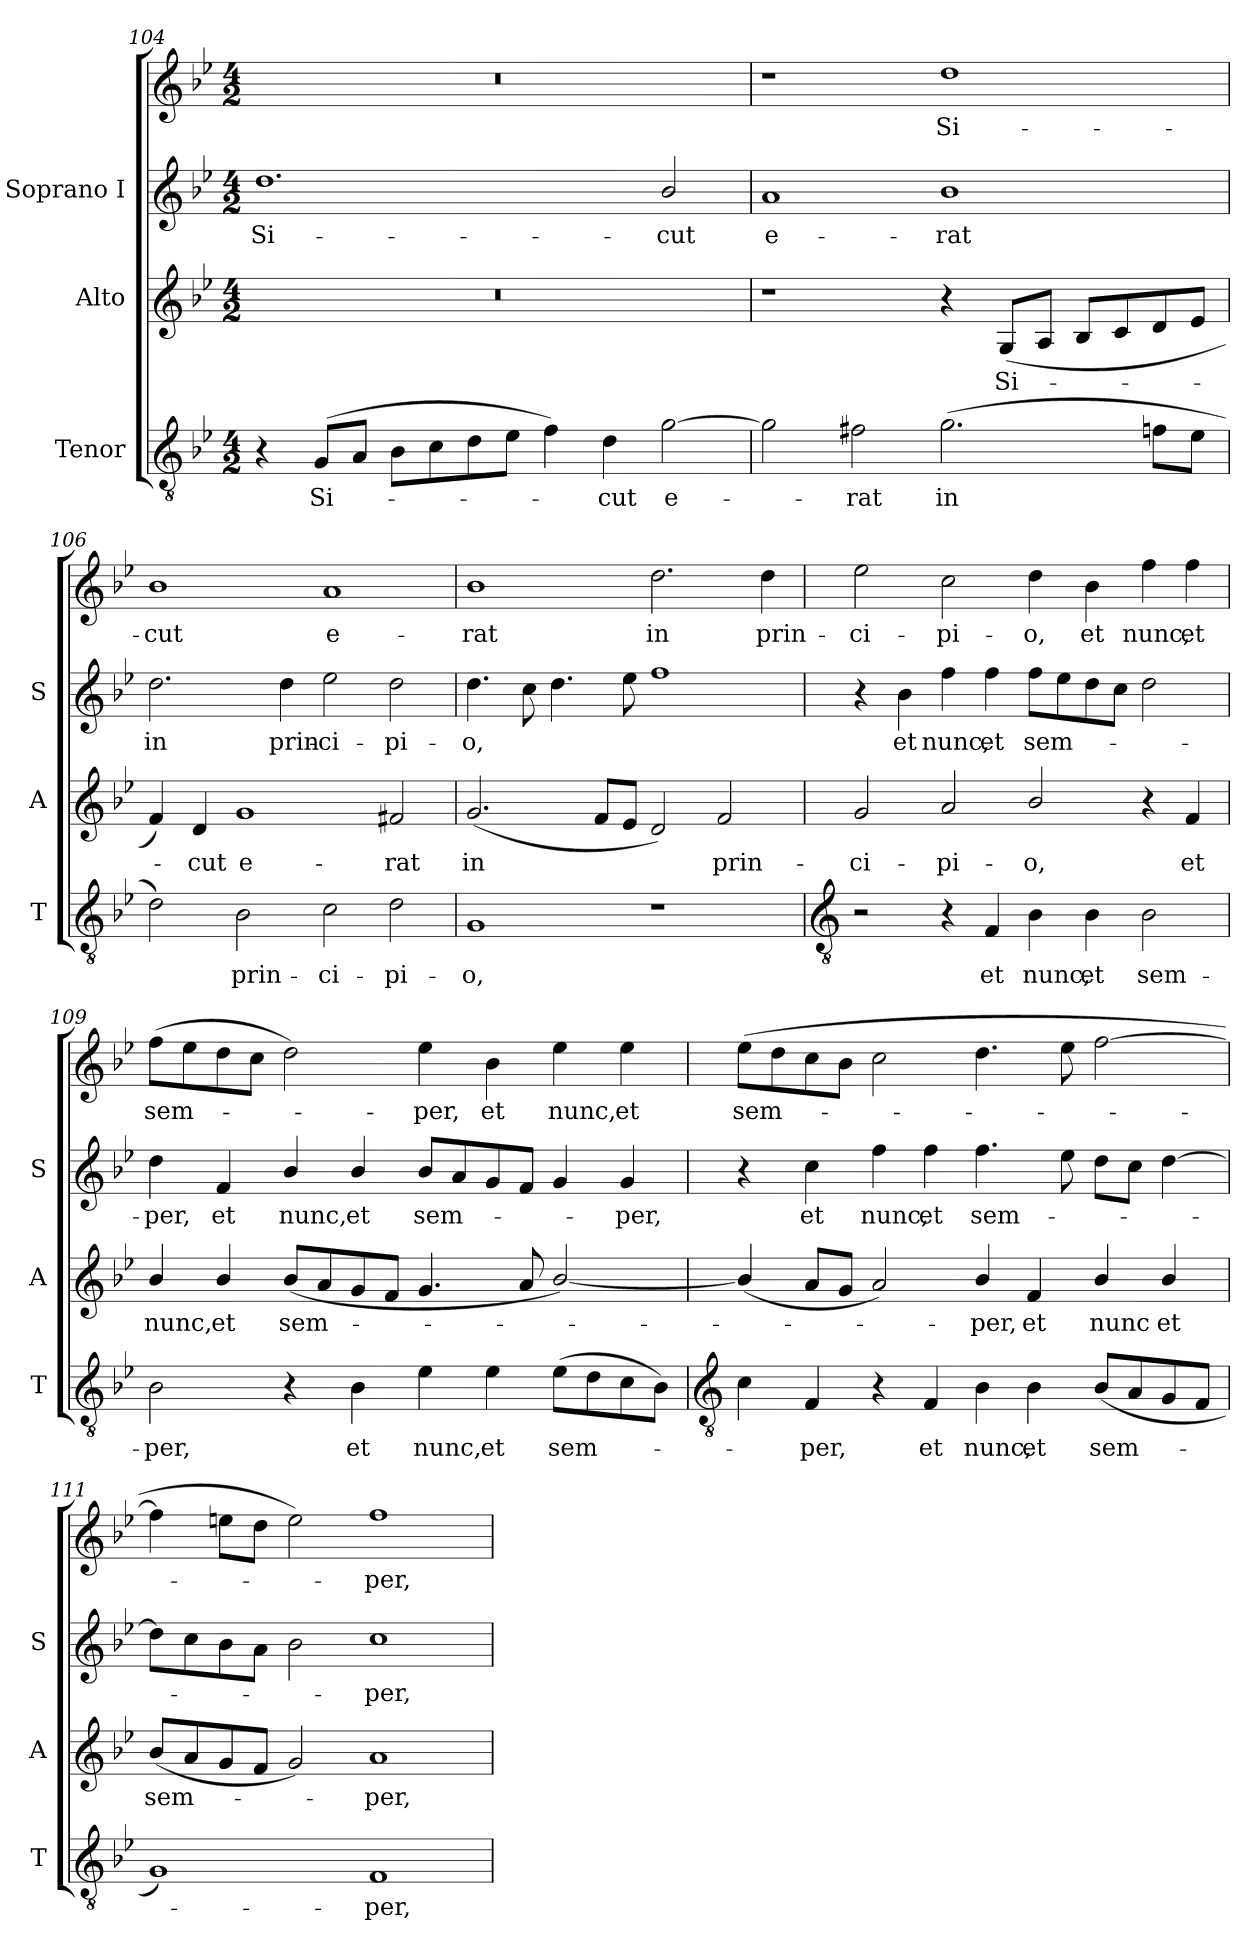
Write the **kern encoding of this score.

**kern	**text	**kern	**text	**kern	**text	**kern	**text
*part3	*part3	*part2	*part2	*part1	*part1	*part1	*part1
*staff4	*staff4	*staff3	*staff3	*staff2	*staff2	*staff1	*staff1
*I"Tenor	*	*I"Alto	*	*I"Soprano I	*	*	*
*I'T	*	*I'A	*	*I'S	*	*	*
!!LO:LB:g=z
*clefGv2	*	*clefG2	*	*clefG2	*	*clefG2	*
*k[b-e-]	*	*k[b-e-]	*	*k[b-e-]	*	*k[b-e-]	*
*B-:	*	*B-:	*	*B-:	*	*B-:	*
*M4/2	*	*M4/2	*	*M4/2	*	*M4/2	*
=104	=104	=104	=104	=104	=104	=104	=104
!	!	!	!	!	!LO:LY:b	!	!
4r	.	0r	.	1.dd	Si-	0r	.
!	!LO:LY:b	!	!	!	!	!	!
(>8GL	Si-	.	.	.	.	.	.
8AJ	.	.	.	.	.	.	.
8B-L	.	.	.	.	.	.	.
8c	.	.	.	.	.	.	.
8d	.	.	.	.	.	.	.
8e-J	.	.	.	.	.	.	.
4f)	.	.	.	.	.	.	.
!	!LO:LY:b	!	!	!	!	!	!
4d	cut	.	.	.	.	.	.
!	!LO:LY:b	!	!	!	!LO:LY:b	!	!
[2g	e-	.	.	2b-/	-cut	.	.
=105	=105	=105	=105	=105	=105	=105	=105
!	!	!	!	!	!LO:LY:b	!	!
2g]	.	1r	.	1a	-e-	1r	.
!	!LO:LY:b	!	!	!	!	!	!
2f#X	rat	.	.	.	.	.	.
!	!LO:LY:b	!	!	!	!LO:LY:b	!	!LO:LY:b
(>2.g	in	4r	.	1b-	-rat	1dd	Si-
!	!	!	!LO:LY:b	!	!	!	!
.	.	(<8GL	Si-	.	.	.	.
.	.	8AJ	.	.	.	.	.
.	.	8B-L	.	.	.	.	.
.	.	8c	.	.	.	.	.
8fnL	.	8d	.	.	.	.	.
8e-J	.	8e-J	.	.	.	.	.
=106	=106	=106	=106	=106	=106	=106	=106
!	!	!	!	!	!LO:LY:b	!	!LO:LY:b
2d)	.	4f)	.	2.dd	-in	1b-	cut
!	!	!	!LO:LY:b	!	!	!	!
.	.	4d	cut	.	.	.	.
!	!LO:LY:b	!	!LO:LY:b	!	!	!	!
2B-	prin-	1g	e-	.	.	.	.
!	!	!	!	!	!LO:LY:b	!	!
.	.	.	.	4dd	prin-	.	.
!	!LO:LY:b	!	!	!	!LO:LY:b	!	!LO:LY:b
2c	-ci-	.	.	2ee-	-ci-	1a	e-
!	!LO:LY:b	!	!LO:LY:b	!	!LO:LY:b	!	!
2d	-pi-	2f#X	-rat	2dd	-pi-	.	.
=107	=107	=107	=107	=107	=107	=107	=107
!	!LO:LY:b	!	!LO:LY:b	!	!LO:LY:b	!	!LO:LY:b
1G	-o,	(<2.g	in	4.dd	-o,	1b-	-rat
.	.	.	.	8cc	.	.	.
.	.	.	.	4.dd	.	.	.
.	.	8fL	.	.	.	.	.
.	.	8e-J	.	8ee-	.	.	.
!	!	!	!	!	!	!	!LO:LY:b
1r	.	2d)	.	1ff	.	2.dd	in
!	!	!	!LO:LY:b	!	!	!	!
.	.	2f	prin-	.	.	.	.
!	!	!	!	!	!	!	!LO:LY:b
.	.	.	.	.	.	4dd	prin-
!!LO:LB:g=z
=108	=108	=108	=108	=108	=108	=108	=108
*clefGv2	*	*	*	*	*	*	*
!	!	!	!LO:LY:b	!	!	!	!LO:LY:b
2r	.	2g	-ci-	4r	.	2ee-	ci-
!	!	!	!	!	!LO:LY:b	!	!
.	.	.	.	4b-	et	.	.
!	!	!	!LO:LY:b	!	!LO:LY:b	!	!LO:LY:b
4r	.	2a	-pi-	4ff	nunc,	2cc	-pi-
!	!LO:LY:b	!	!	!	!LO:LY:b	!	!
4F	et	.	.	4ff	et	.	.
!	!LO:LY:b	!	!LO:LY:b	!	!LO:LY:b	!	!LO:LY:b
4B-	nunc,	2b-/	-o,	8ffL	sem-	4dd	-o,
.	.	.	.	8ee-	.	.	.
!	!LO:LY:b	!	!	!	!	!	!LO:LY:b
4B-	et	.	.	8dd	.	4b-	et
.	.	.	.	8ccJ	.	.	.
!	!LO:LY:b	!	!	!	!	!	!LO:LY:b
2B-	sem-	4r	.	2dd	.	4ff	nunc,
!	!	!	!LO:LY:b	!	!	!	!LO:LY:b
.	.	4f	et	.	.	4ff	et
=109	=109	=109	=109	=109	=109	=109	=109
!	!LO:LY:b	!	!LO:LY:b	!	!LO:LY:b	!	!LO:LY:b
2B-	-per,	4b-/	nunc,	4dd	per,	(>8ffL	sem-
.	.	.	.	.	.	8ee-	.
!	!	!	!LO:LY:b	!	!LO:LY:b	!	!
.	.	4b-/	et	4f	et	8dd	.
.	.	.	.	.	.	8ccJ	.
!	!	!	!LO:LY:b	!	!LO:LY:b	!	!
4r	.	(<8b-L	sem-	4b-/	nunc,	2dd)	.
.	.	8a	.	.	.	.	.
!	!LO:LY:b	!	!	!	!LO:LY:b	!	!
4B-	et	8g	.	4b-/	et	.	.
.	.	8fJ	.	.	.	.	.
!	!LO:LY:b	!	!	!	!LO:LY:b	!	!LO:LY:b
4e-	nunc,	4.g	.	8b-L	sem-	4ee-	per,
.	.	.	.	8a	.	.	.
!	!LO:LY:b	!	!	!	!	!	!LO:LY:b
4e-	et	.	.	8g	.	4b-	et
.	.	8a	.	8fJ	.	.	.
!	!LO:LY:b	!	!	!	!	!	!LO:LY:b
(>8e-L	sem-	[2b-/)	.	4g	.	4ee-	nunc,
8d	.	.	.	.	.	.	.
!	!	!	!	!	!LO:LY:b	!	!LO:LY:b
8c	.	.	.	4g	per,	4ee-	et
8B-J)	.	.	.	.	.	.	.
!!LO:LB:g=z
=110	=110	=110	=110	=110	=110	=110	=110
*clefGv2	*	*	*	*	*	*	*
!	!	!	!	!	!	!	!LO:LY:b
4c	.	(<4b-/]	.	4r	.	(>8ee-L	sem-
.	.	.	.	.	.	8dd	.
!	!LO:LY:b	!	!	!	!LO:LY:b	!	!
4F	per,	8aL	.	4cc	et	8cc	.
.	.	8gJ	.	.	.	8b-J	.
!	!	!	!	!	!LO:LY:b	!	!
4r	.	2a)	.	4ff	nunc,	2cc	.
!	!LO:LY:b	!	!	!	!LO:LY:b	!	!
4F	et	.	.	4ff	et	.	.
!	!LO:LY:b	!	!LO:LY:b	!	!LO:LY:b	!	!
4B-	nunc,	4b-/	per,	4.ff	sem-	4.dd	.
!	!LO:LY:b	!	!LO:LY:b	!	!	!	!
4B-	et	4f	et	.	.	.	.
.	.	.	.	8ee-	.	8ee-	.
!	!LO:LY:b	!	!LO:LY:b	!	!	!	!
(<8B-L	sem-	4b-/	nunc	8ddL	.	[2ff	.
8A	.	.	.	8ccJ	.	.	.
!	!	!	!LO:LY:b	!	!	!	!
8G	.	4b-/	et	[4dd	.	.	.
8FJ	.	.	.	.	.	.	.
=111	=111	=111	=111	=111	=111	=111	=111
!	!	!	!LO:LY:b	!	!	!	!
1G)	.	(<8b-L	sem-	8ddL]	.	4ff]	.
.	.	8a	.	8cc	.	.	.
.	.	8g	.	8b-	.	8eenL	.
.	.	8fJ	.	8aJ	.	8ddJ	.
.	.	2g)	.	2b-	.	2ee)	.
!	!LO:LY:b	!	!LO:LY:b	!	!LO:LY:b	!	!LO:LY:b
1F	per,	1a	per,	1cc	per,	1ff	per,
=	=	=	=	=	=	=	=
*-	*-	*-	*-	*-	*-	*-	*-
